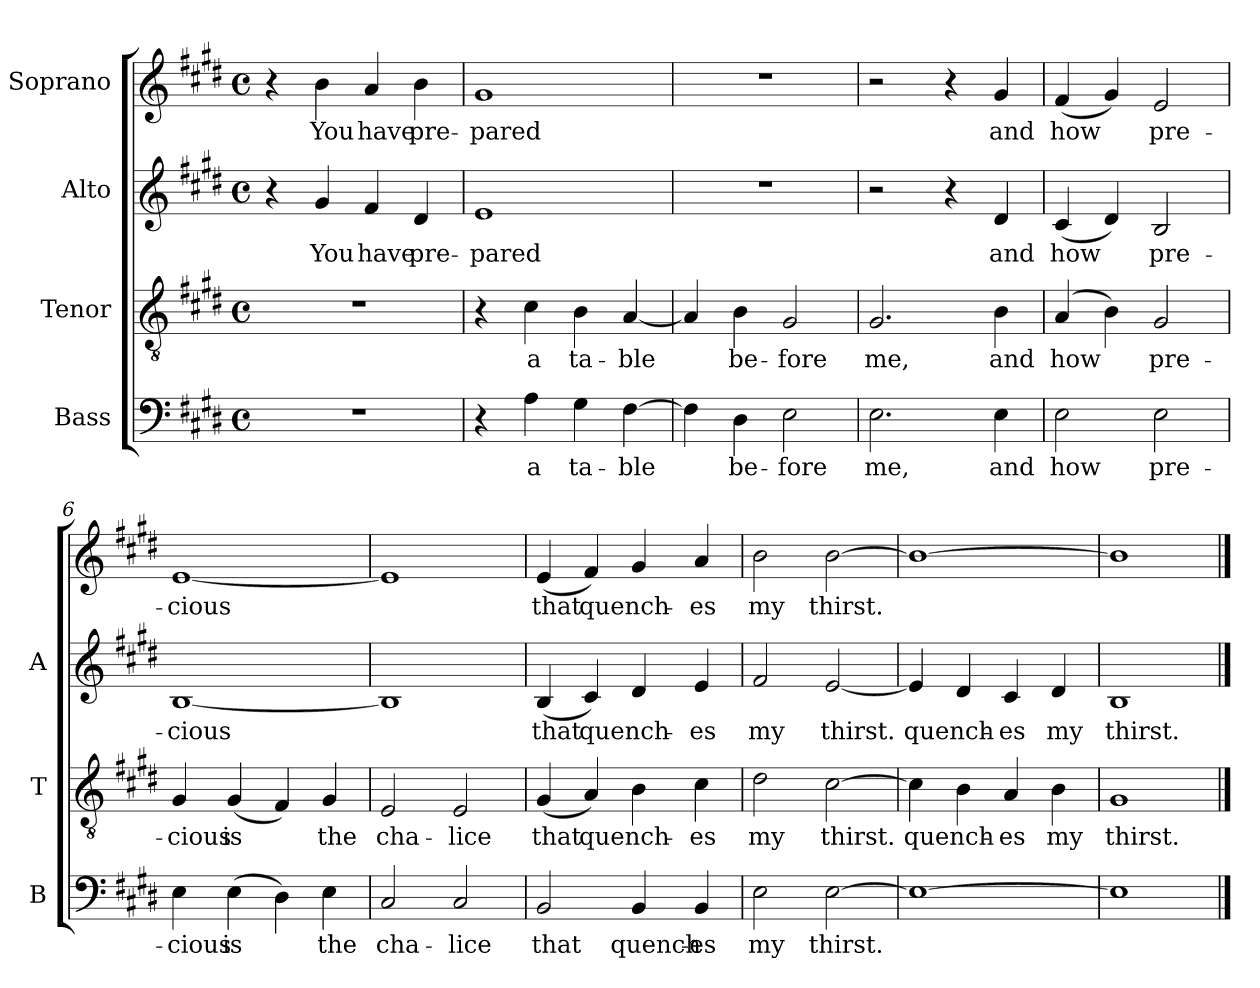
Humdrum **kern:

**kern	**text	**kern	**text	**kern	**text	**kern	**text
*part4	*part4	*part3	*part3	*part2	*part2	*part1	*part1
*staff4	*staff4	*staff3	*staff3	*staff2	*staff2	*staff1	*staff1
*I"Bass	*	*I"Tenor	*	*I"Alto	*	*I"Soprano	*
*I'B	*	*I'T	*	*I'A	*	*	*
*clefF4	*	*clefGv2	*	*clefG2	*	*clefG2	*
*k[f#c#g#d#]	*	*k[f#c#g#d#]	*	*k[f#c#g#d#]	*	*k[f#c#g#d#]	*
*E:	*	*E:	*	*E:	*	*E:	*
*M4/4	*	*M4/4	*	*M4/4	*	*M4/4	*
*met(c)	*	*met(c)	*	*met(c)	*	*met(c)	*
=1	=1	=1	=1	=1	=1	=1	=1
1r	.	1r	.	4r	.	4r	.
!	!	!	!	!	!LO:LY:b	!	!LO:LY:b
.	.	.	.	4g#/	You	4b\	You
!	!	!	!	!	!LO:LY:b	!	!LO:LY:b
.	.	.	.	4f#/	have	4a/	have
!	!	!	!	!	!LO:LY:b	!	!LO:LY:b
.	.	.	.	4d#/	pre-	4b\	pre-
=2	=2	=2	=2	=2	=2	=2	=2
!	!	!	!	!	!LO:LY:b	!	!LO:LY:b
4r	.	4r	.	1e	-pared	1g#	-pared
!	!LO:LY:b	!	!LO:LY:b	!	!	!	!
4A\	a	4c#\	a	.	.	.	.
!	!LO:LY:b	!	!LO:LY:b	!	!	!	!
4G#\	ta-	4B\	ta-	.	.	.	.
!	!LO:LY:b	!	!LO:LY:b	!	!	!	!
[>4F#\	-ble	[<4A/	-ble	.	.	.	.
=3	=3	=3	=3	=3	=3	=3	=3
4F#\]	.	4A/]	.	1r	.	1r	.
!	!LO:LY:b	!	!LO:LY:b	!	!	!	!
4D#\	be-	4B\	be-	.	.	.	.
!	!LO:LY:b	!	!LO:LY:b	!	!	!	!
2E\	-fore	2G#/	-fore	.	.	.	.
=4	=4	=4	=4	=4	=4	=4	=4
!	!LO:LY:b	!	!LO:LY:b	!	!	!	!
2.E\	me,	2.G#/	me,	2r	.	2r	.
.	.	.	.	4r	.	4r	.
!	!LO:LY:b	!	!LO:LY:b	!	!LO:LY:b	!	!LO:LY:b
4E\	and	4B\	and	4d#/	and	4g#/	and
=5	=5	=5	=5	=5	=5	=5	=5
!	!LO:LY:b	!	!LO:LY:b	!	!LO:LY:b	!	!LO:LY:b
2E\	how	(4A/	how	(<4c#/	how	(<4f#/	how
.	.	4B\)	.	4d#/)	.	4g#/)	.
!	!LO:LY:b	!	!LO:LY:b	!	!LO:LY:b	!	!LO:LY:b
2E\	pre-	2G#/	pre-	2B/	pre-	2e/	pre-
!!LO:LB:g=z
=6	=6	=6	=6	=6	=6	=6	=6
!	!LO:LY:b	!	!LO:LY:b	!	!LO:LY:b	!	!LO:LY:b
4E\	-cious	4G#/	-cious	[<1B	-cious	[<1e	-cious
!	!LO:LY:b	!	!LO:LY:b	!	!	!	!
(>4E\	is	(<4G#/	is	.	.	.	.
4D#\)	.	4F#/)	.	.	.	.	.
!	!LO:LY:b	!	!LO:LY:b	!	!	!	!
4E\	the	4G#/	the	.	.	.	.
=7	=7	=7	=7	=7	=7	=7	=7
!	!LO:LY:b	!	!LO:LY:b	!	!	!	!
2C#/	cha-	2E/	cha-	1B]	.	1e]	.
!	!LO:LY:b	!	!LO:LY:b	!	!	!	!
2C#/	-lice	2E/	-lice	.	.	.	.
=8	=8	=8	=8	=8	=8	=8	=8
!	!LO:LY:b	!	!LO:LY:b	!	!LO:LY:b	!	!LO:LY:b
2BB/	that	(<4G#/	that	(<4B/	that	(<4e/	that
!	!	!	!LO:LY:b	!	!LO:LY:b	!	!LO:LY:b
.	.	4A/)	quench-	4c#/)	quench-	4f#/)	quench-
!	!LO:LY:b	!	!	!	!	!	!
4BB/	quench-	4B\	.	4d#/	.	4g#/	.
!	!LO:LY:b	!	!LO:LY:b	!	!LO:LY:b	!	!LO:LY:b
4BB/	-es	4c#\	-es	4e/	-es	4a/	-es
=9	=9	=9	=9	=9	=9	=9	=9
!	!LO:LY:b	!	!LO:LY:b	!	!LO:LY:b	!	!LO:LY:b
2E\	my	2d#\	my	2f#/	my	2b\	my
!	!LO:LY:b	!	!LO:LY:b	!	!LO:LY:b	!	!LO:LY:b
[>2E\	thirst.	[>2c#\	thirst.	[<2e/	thirst.	[>2b\	thirst.
=10	=10	=10	=10	=10	=10	=10	=10
!	!	!	!LO:LY:b	!	!LO:LY:b	!	!
1E_	.	4c#\]	quench-	4e/]	quench-	1b_	.
.	.	4B\	.	4d#/	.	.	.
!	!	!	!LO:LY:b	!	!LO:LY:b	!	!
.	.	4A/	-es	4c#/	-es	.	.
!	!	!	!LO:LY:b	!	!LO:LY:b	!	!
.	.	4B\	my	4d#/	my	.	.
=11	=11	=11	=11	=11	=11	=11	=11
!	!	!	!LO:LY:b	!	!LO:LY:b	!	!
1E]	.	1G#	thirst.	1B	thirst.	1b]	.
==	==	==	==	==	==	==	==
*-	*-	*-	*-	*-	*-	*-	*-
